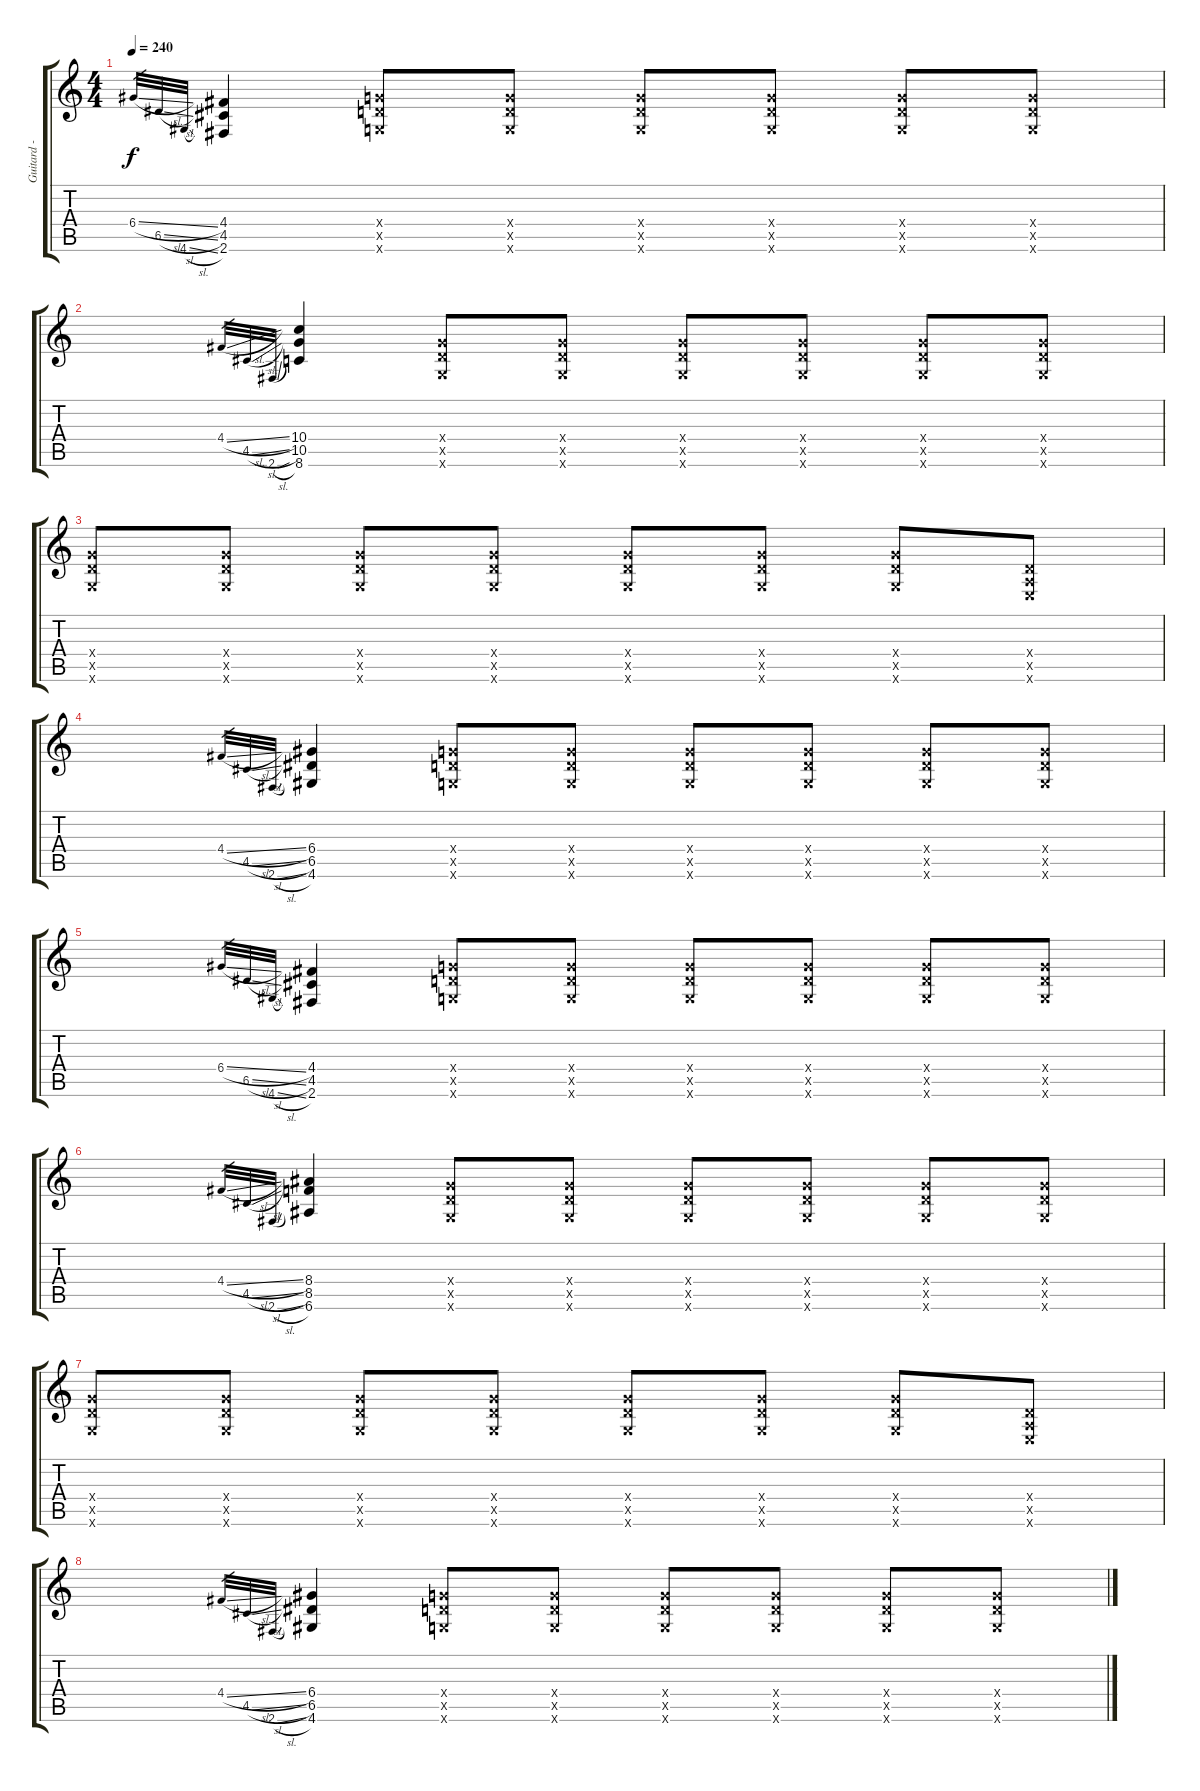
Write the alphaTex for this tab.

\track ("Guitard - Yves" "Guitard - ") {instrument overdrivenguitar}
\staff {score tabs}
\tuning (E4 B3 G3 D3 A2 E2) {hide}
\ts (4 4)
\tempo 240
\clef g2
\ks c
6.4{sl}.32{gr dy f} 6.5{sl}.32{gr} 4.6{sl}.32{gr} (4.4 4.5 2.6).4 (5.4{x} 5.5{x} 3.6{x}).8 (5.4{x} 5.5{x} 3.6{x}).8 (5.4{x} 5.5{x} 3.6{x}).8 (5.4{x} 5.5{x} 3.6{x}).8 (5.4{x} 5.5{x} 3.6{x}).8 (5.4{x} 5.5{x} 3.6{x}).8 |
4.4{sl}.32{gr} 4.5{sl}.32{gr} 2.6{sl}.32{gr} (10.4 10.5 8.6).4 (5.4{x} 5.5{x} 3.6{x}).8 (5.4{x} 5.5{x} 3.6{x}).8 (5.4{x} 5.5{x} 3.6{x}).8 (5.4{x} 5.5{x} 3.6{x}).8 (5.4{x} 5.5{x} 3.6{x}).8 (5.4{x} 5.5{x} 3.6{x}).8 |
(5.4{x} 5.5{x} 3.6{x}).8 (5.4{x} 5.5{x} 3.6{x}).8 (5.4{x} 5.5{x} 3.6{x}).8 (5.4{x} 5.5{x} 3.6{x}).8 (5.4{x} 5.5{x} 3.6{x}).8 (5.4{x} 5.5{x} 3.6{x}).8 (5.4{x} 5.5{x} 3.6{x}).8 (0.4{x} 0.5{x} 0.6{x}).8 |
4.4{sl}.32{gr} 4.5{sl}.32{gr} 2.6{sl}.32{gr} (6.4 6.5 4.6).4 (5.4{x} 5.5{x} 3.6{x}).8 (5.4{x} 5.5{x} 3.6{x}).8 (5.4{x} 5.5{x} 3.6{x}).8 (5.4{x} 5.5{x} 3.6{x}).8 (5.4{x} 5.5{x} 3.6{x}).8 (5.4{x} 5.5{x} 3.6{x}).8 |
6.4{sl}.32{gr} 6.5{sl}.32{gr} 4.6{sl}.32{gr} (4.4 4.5 2.6).4 (5.4{x} 5.5{x} 3.6{x}).8 (5.4{x} 5.5{x} 3.6{x}).8 (5.4{x} 5.5{x} 3.6{x}).8 (5.4{x} 5.5{x} 3.6{x}).8 (5.4{x} 5.5{x} 3.6{x}).8 (5.4{x} 5.5{x} 3.6{x}).8 |
4.4{sl}.32{gr} 4.5{sl}.32{gr} 2.6{sl}.32{gr} (8.4 8.5 6.6).4 (5.4{x} 5.5{x} 3.6{x}).8 (5.4{x} 5.5{x} 3.6{x}).8 (5.4{x} 5.5{x} 3.6{x}).8 (5.4{x} 5.5{x} 3.6{x}).8 (5.4{x} 5.5{x} 3.6{x}).8 (5.4{x} 5.5{x} 3.6{x}).8 |
(5.4{x} 5.5{x} 3.6{x}).8 (5.4{x} 5.5{x} 3.6{x}).8 (5.4{x} 5.5{x} 3.6{x}).8 (5.4{x} 5.5{x} 3.6{x}).8 (5.4{x} 5.5{x} 3.6{x}).8 (5.4{x} 5.5{x} 3.6{x}).8 (5.4{x} 5.5{x} 3.6{x}).8 (0.4{x} 0.5{x} 0.6{x}).8 |
4.4{sl}.32{gr} 4.5{sl}.32{gr} 2.6{sl}.32{gr} (6.4 6.5 4.6).4 (5.4{x} 5.5{x} 3.6{x}).8 (5.4{x} 5.5{x} 3.6{x}).8 (5.4{x} 5.5{x} 3.6{x}).8 (5.4{x} 5.5{x} 3.6{x}).8 (5.4{x} 5.5{x} 3.6{x}).8 (5.4{x} 5.5{x} 3.6{x}).8
